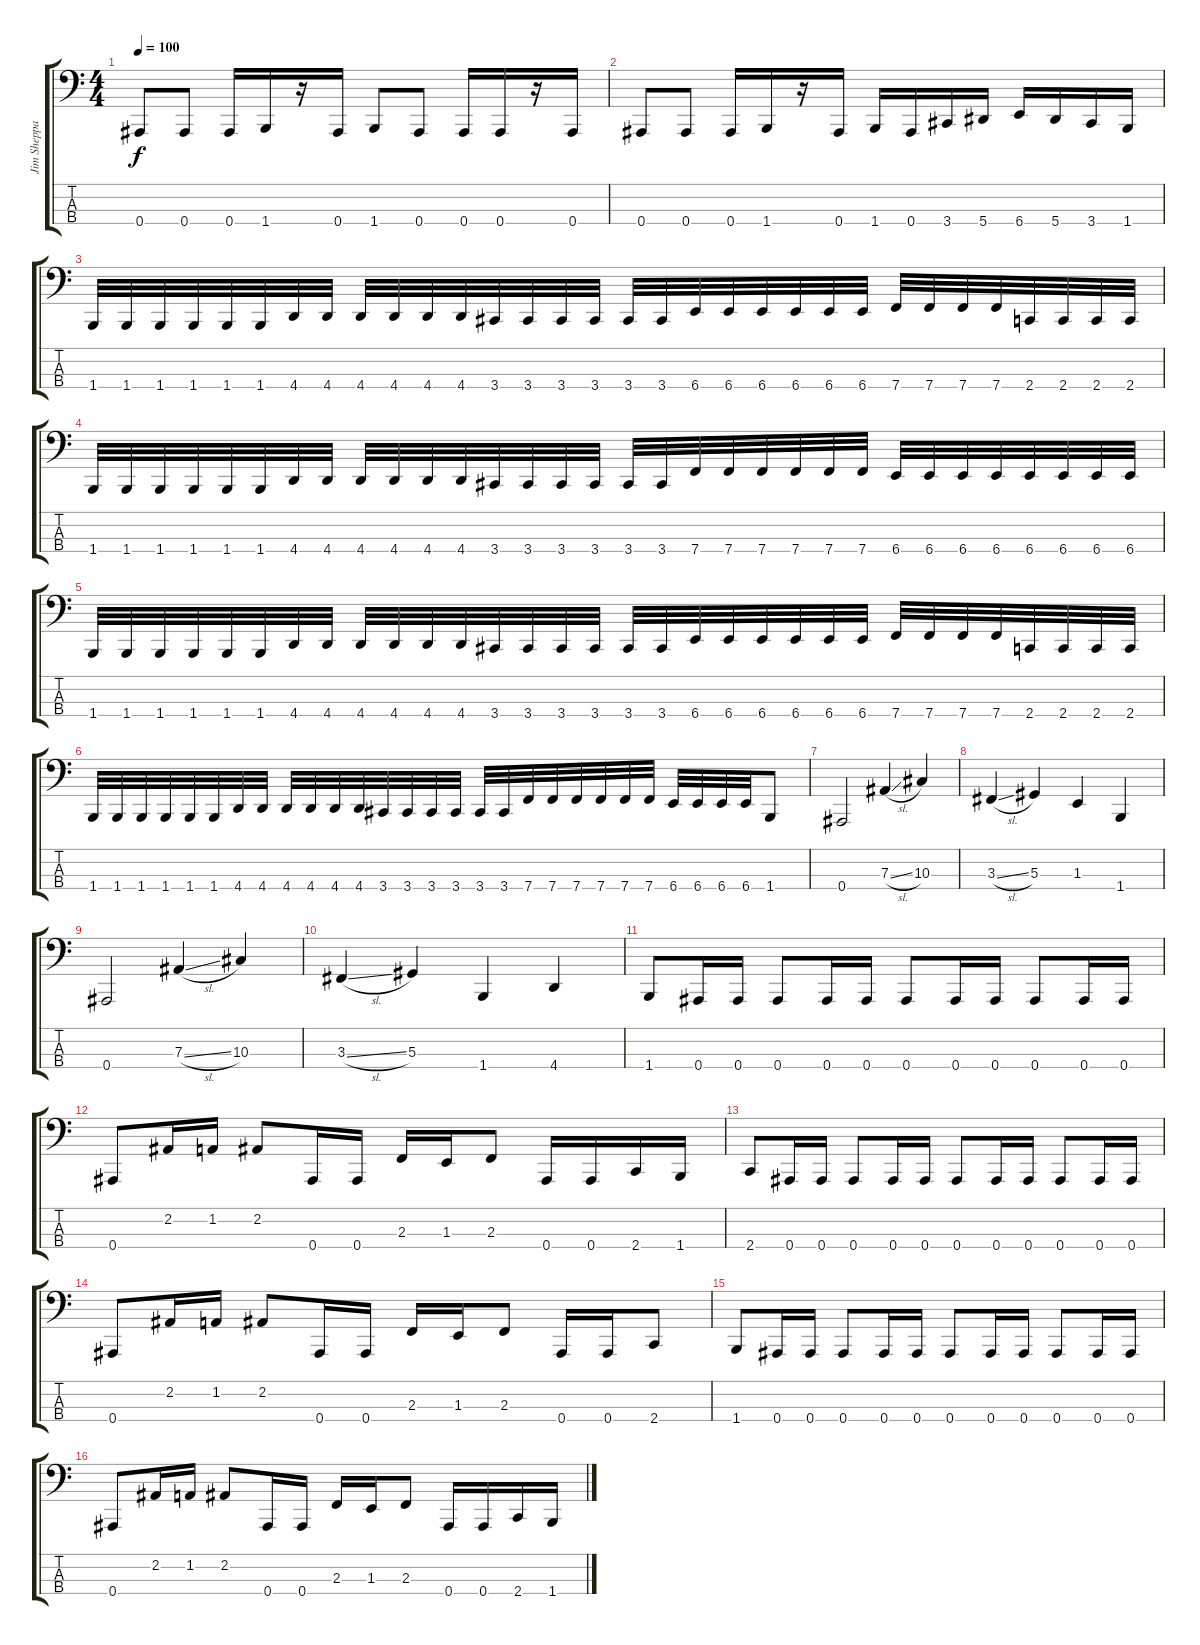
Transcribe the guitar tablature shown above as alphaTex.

\track ("Jim Sheppard" "Jim Sheppa") {instrument electricbasspick}
\staff {score tabs}
\tuning (Db2 Ab1 Eb1 Bb0) {hide}
\ts (4 4)
\tempo 100
\clef f4
\ks c
0.4.8{dy f} 0.4.8 0.4.16 1.4.16 r.16 0.4.16 1.4.8 0.4.8 0.4.16 0.4.16 r.16 0.4.16 |
0.4.8 0.4.8 0.4.16 1.4.16 r.16 0.4.16 1.4.16 0.4.16 3.4.16 5.4.16 6.4.16 5.4.16 3.4.16 1.4.16 |
1.4.32 1.4.32 1.4.32 1.4.32 1.4.32 1.4.32 4.4.32 4.4.32 4.4.32 4.4.32 4.4.32 4.4.32 3.4.32 3.4.32 3.4.32 3.4.32 3.4.32 3.4.32 6.4.32 6.4.32 6.4.32 6.4.32 6.4.32 6.4.32 7.4.32 7.4.32 7.4.32 7.4.32 2.4.32 2.4.32 2.4.32 2.4.32 |
1.4.32 1.4.32 1.4.32 1.4.32 1.4.32 1.4.32 4.4.32 4.4.32 4.4.32 4.4.32 4.4.32 4.4.32 3.4.32 3.4.32 3.4.32 3.4.32 3.4.32 3.4.32 7.4.32 7.4.32 7.4.32 7.4.32 7.4.32 7.4.32 6.4.32 6.4.32 6.4.32 6.4.32 6.4.32 6.4.32 6.4.32 6.4.32 |
1.4.32 1.4.32 1.4.32 1.4.32 1.4.32 1.4.32 4.4.32 4.4.32 4.4.32 4.4.32 4.4.32 4.4.32 3.4.32 3.4.32 3.4.32 3.4.32 3.4.32 3.4.32 6.4.32 6.4.32 6.4.32 6.4.32 6.4.32 6.4.32 7.4.32 7.4.32 7.4.32 7.4.32 2.4.32 2.4.32 2.4.32 2.4.32 |
1.4.32 1.4.32 1.4.32 1.4.32 1.4.32 1.4.32 4.4.32 4.4.32 4.4.32 4.4.32 4.4.32 4.4.32 3.4.32 3.4.32 3.4.32 3.4.32 3.4.32 3.4.32 7.4.32 7.4.32 7.4.32 7.4.32 7.4.32 7.4.32 6.4.32 6.4.32 6.4.32 6.4.32 1.4.8 |
0.4.2 7.3{sl}.4 10.3.4 |
3.3{sl}.4 5.3.4 1.3.4 1.4.4 |
0.4.2 7.3{sl}.4 10.3.4 |
3.3{sl}.4 5.3.4 1.4.4 4.4.4 |
1.4.8 0.4.16 0.4.16 0.4.8 0.4.16 0.4.16 0.4.8 0.4.16 0.4.16 0.4.8 0.4.16 0.4.16 |
0.4.8 2.2.16 1.2.16 2.2.8 0.4.16 0.4.16 2.3.16 1.3.16 2.3.8 0.4.16 0.4.16 2.4.16 1.4.16 |
2.4.8 0.4.16 0.4.16 0.4.8 0.4.16 0.4.16 0.4.8 0.4.16 0.4.16 0.4.8 0.4.16 0.4.16 |
0.4.8 2.2.16 1.2.16 2.2.8 0.4.16 0.4.16 2.3.16 1.3.16 2.3.8 0.4.16 0.4.16 2.4.8 |
1.4.8 0.4.16 0.4.16 0.4.8 0.4.16 0.4.16 0.4.8 0.4.16 0.4.16 0.4.8 0.4.16 0.4.16 |
0.4.8 2.2.16 1.2.16 2.2.8 0.4.16 0.4.16 2.3.16 1.3.16 2.3.8 0.4.16 0.4.16 2.4.16 1.4.16
